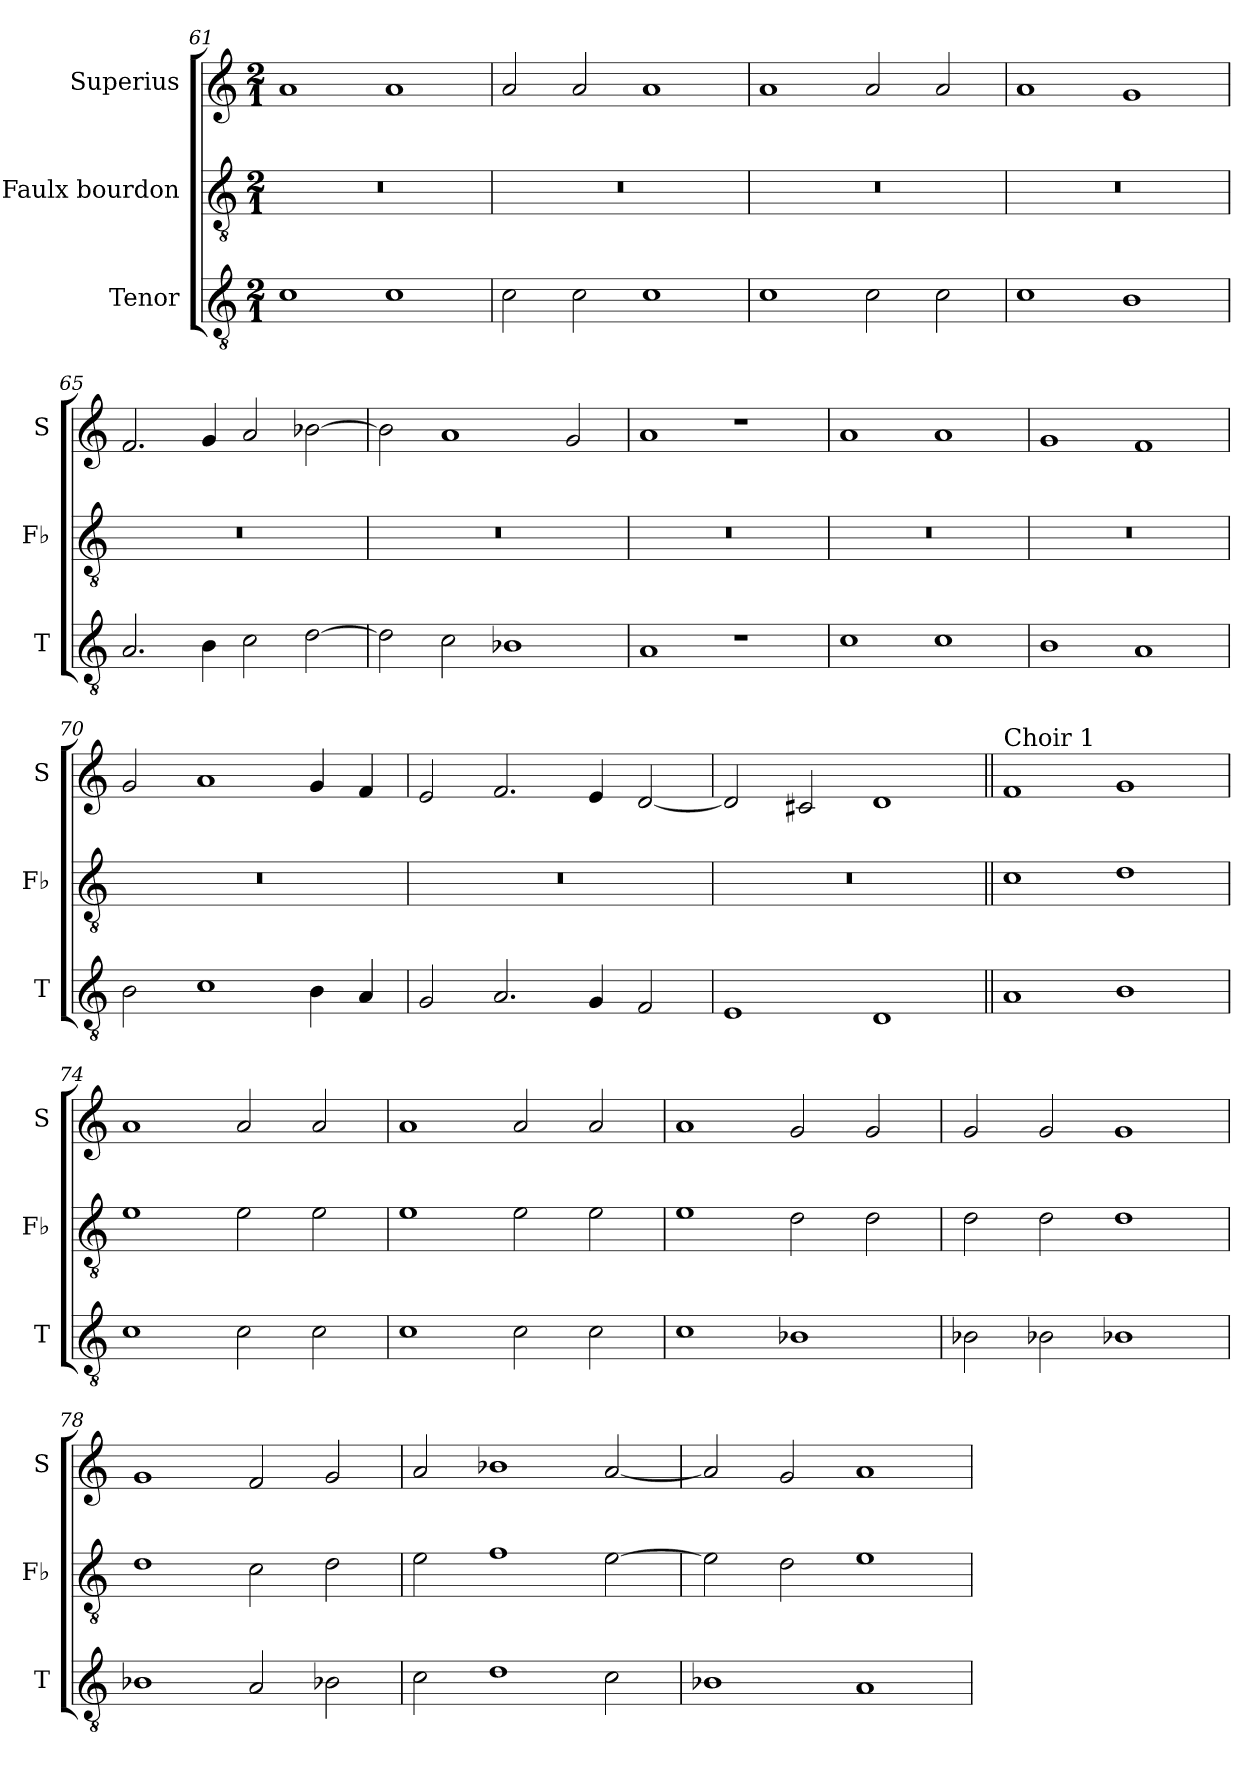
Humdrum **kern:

**kern	**kern	**kern
*part3	*part2	*part1
*staff3	*staff2	*staff1
*I"Tenor	*I":Faulx bourdon	*I"Superius
*I'T	*I'Fb	*I'S
*clefGv2	*clefGv2	*clefG2
*k[]	*k[]	*k[]
*M2/1	*M2/1	*M2/1
=61	=61	=61
1c	0r	1a
1c	.	1a
=62	=62	=62
2c\	0r	2a/
2c\	.	2a/
1c	.	1a
=63	=63	=63
1c	0r	1a
2c\	.	2a/
2c\	.	2a/
=64	=64	=64
1c	0r	1a
1B	.	1g
=65	=65	=65
2.A/	0r	2.f/
4B\	.	4g/
2c\	.	2a/
[2d\	.	[2b-X\
=66	=66	=66
2d\]	0r	2b-\]
2c\	.	1a
1B-X	.	.
.	.	2g/
=67	=67	=67
1A	0r	1a
1r	.	1r
=68	=68	=68
1c	0r	1a
1c	.	1a
=69	=69	=69
1B	0r	1g
1A	.	1f
=70	=70	=70
2B\	0r	2g/
1c	.	1a
4B\	.	4g/
4A/	.	4f/
=71	=71	=71
2G/	0r	2e/
2.A/	.	2.f/
4G/	.	4e/
2F/	.	[2d/
=72	=72	=72
1E	0r	2d/]
.	.	2c#X/
1D	.	1d
=73||	=73||	=73||
!	!	!LO:TX:a:t=Choir 1
1A	1c	1f
1B	1d	1g
=74	=74	=74
1c	1e	1a
2c\	2e\	2a/
2c\	2e\	2a/
=75	=75	=75
1c	1e	1a
2c\	2e\	2a/
2c\	2e\	2a/
=76	=76	=76
1c	1e	1a
1B-X	2d\	2g/
.	2d\	2g/
=77	=77	=77
2B-X\	2d\	2g/
2B-X\	2d\	2g/
1B-X	1d	1g
=78	=78	=78
1B-X	1d	1g
2A/	2c\	2f/
2B-X\	2d\	2g/
=79	=79	=79
2c\	2e\	2a/
1d	1f	1b-X
2c\	[2e\	[2a/
=80	=80	=80
1B-X	2e\]	2a/]
.	2d\	2g/
1A	1e	1a
=	=	=
*-	*-	*-
